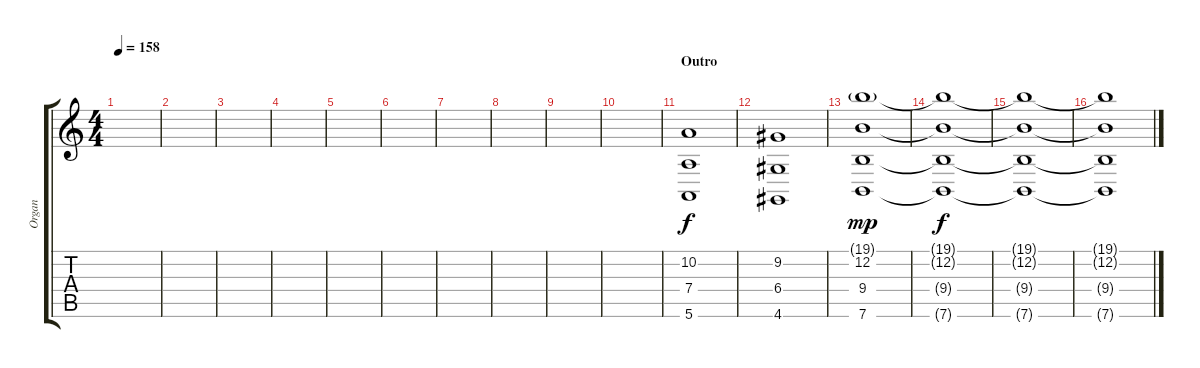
\track ("Organ" "Organ") {instrument drawbarorgan}
\staff {score tabs}
\tuning (E4 B3 G3 D3 A2 E2) {hide}
\ts (4 4)
\tempo 158
\clef g2
\ks c
|
|
|
|
|
|
|
|
|
|
\section ("" "Outro")
(10.2 7.4 5.6).1 |
(9.2 6.4 4.6).1 |
(19.1{g} 12.2 9.4 7.6).1{dy mp} |
(19.1{t} 12.2{t} 9.4{t} 7.6{t}).1{dy f} |
(19.1{t} 12.2{t} 9.4{t} 7.6{t}).1{balance 4} |
(19.1{t} 12.2{t} 9.4{t} 7.6{t}).1
